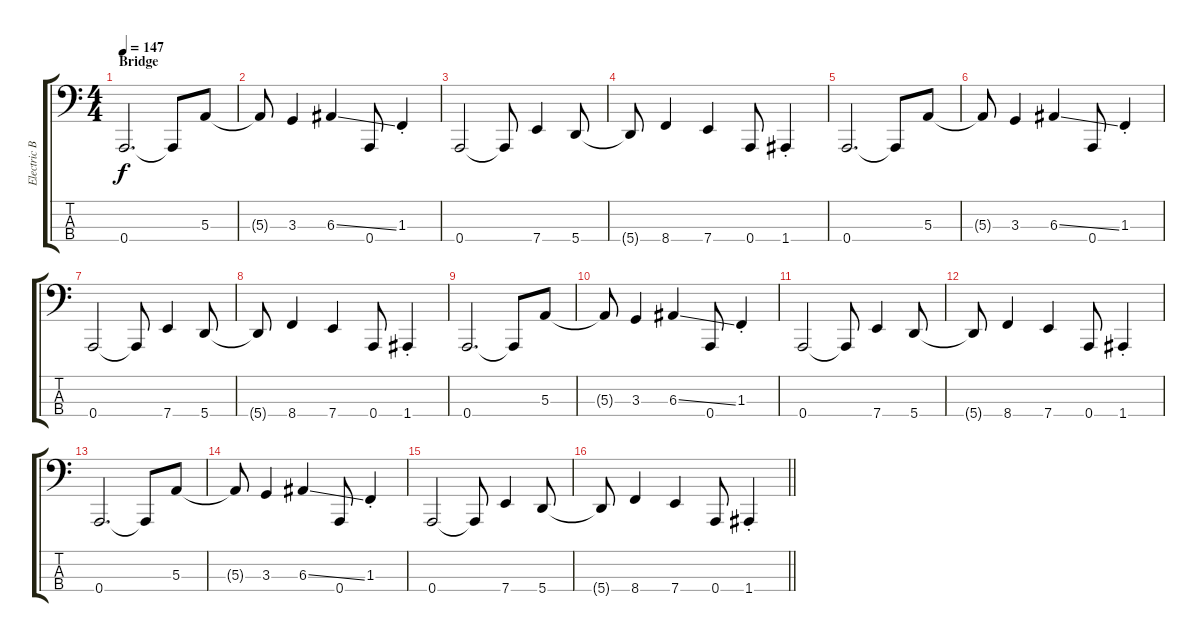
\track ("Electric Bass" "Electric B") {instrument electricbasspick}
\staff {score tabs}
\tuning (D2 A1 E1 A0) {hide}
\ts (4 4)
\section ("" "Bridge")
\tempo 147
\clef f4
\ks aminor
0.4.2{d dy f} 0.4{t}.8 5.3.8 |
5.3{t}.8 3.3.4 6.3{ss}.4 0.4.8 1.3{st}.4 |
0.4.2 0.4{t}.8 7.4.4 5.4.8 |
5.4{t}.8 8.4.4 7.4.4 0.4.8 1.4{st}.4 |
0.4.2{d} 0.4{t}.8 5.3.8 |
5.3{t}.8 3.3.4 6.3{ss}.4 0.4.8 1.3{st}.4 |
0.4.2 0.4{t}.8 7.4.4 5.4.8 |
5.4{t}.8 8.4.4 7.4.4 0.4.8 1.4{st}.4 |
0.4.2{d} 0.4{t}.8 5.3.8 |
5.3{t}.8 3.3.4 6.3{ss}.4 0.4.8 1.3{st}.4 |
0.4.2 0.4{t}.8 7.4.4 5.4.8 |
5.4{t}.8 8.4.4 7.4.4 0.4.8 1.4{st}.4 |
0.4.2{d} 0.4{t}.8 5.3.8 |
5.3{t}.8 3.3.4 6.3{ss}.4 0.4.8 1.3{st}.4 |
0.4.2 0.4{t}.8 7.4.4 5.4.8 |
\barLineRight lightlight
5.4{t}.8 8.4.4 7.4.4 0.4.8 1.4{st}.4
